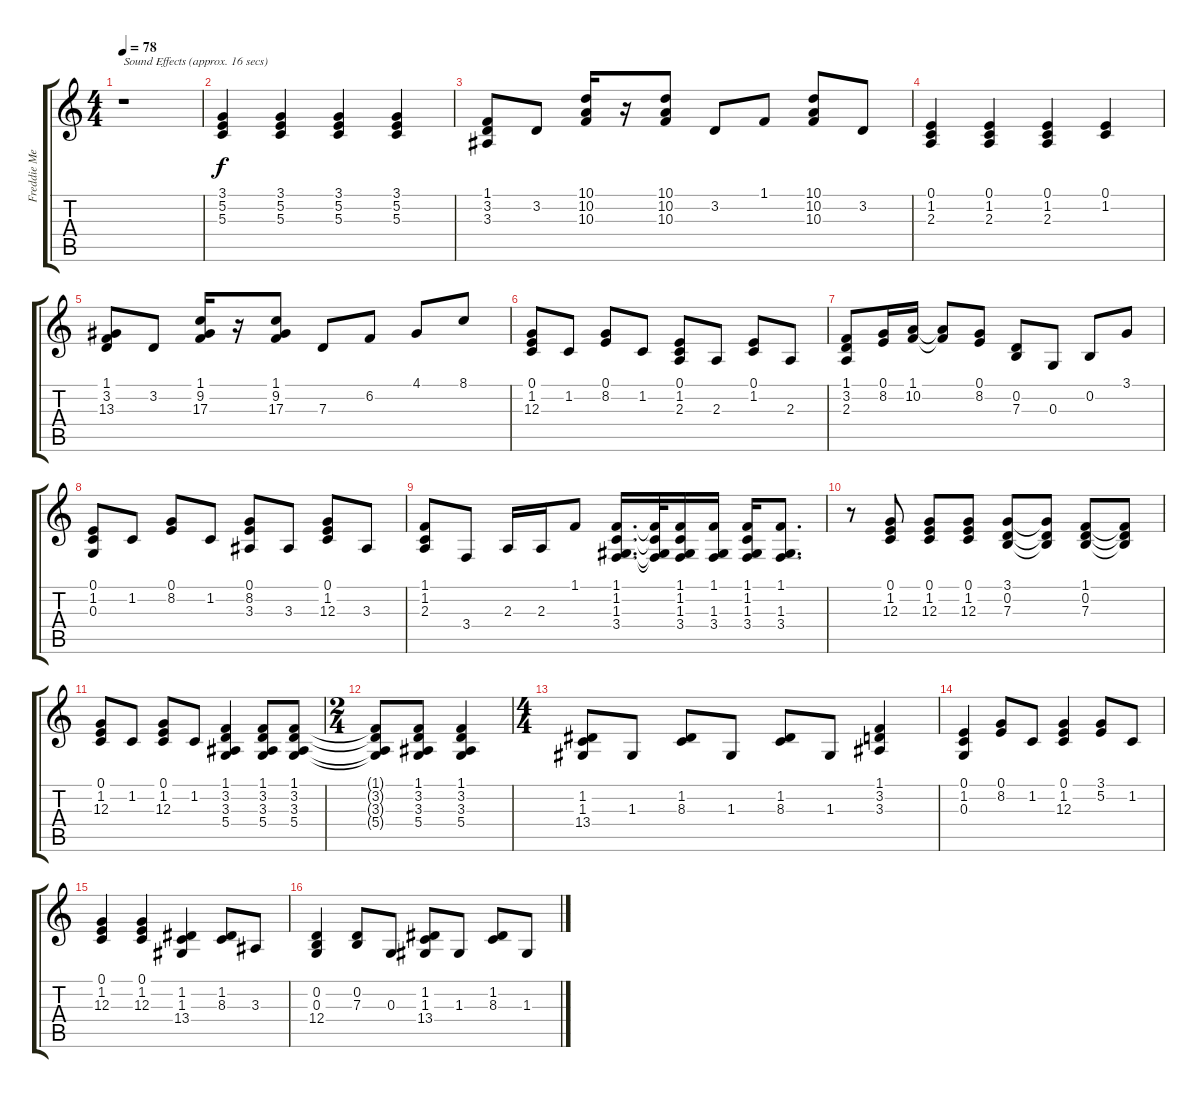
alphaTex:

\track ("Freddie Mercury - Piano RH" "Freddie Me") {instrument acousticgrandpiano}
\staff {score tabs}
\tuning (E4 B3 G3 D3 A2 E2) {hide}
\ts (4 4)
\tempo 78
\clef g2
\ks c
r.1{txt "Sound Effects (approx. 16 secs)" dy f instrument acousticgrandpiano} |
(3.1 5.2 5.3).4 (3.1 5.2 5.3).4 (3.1 5.2 5.3).4 (3.1 5.2 5.3).4 |
(1.1 3.2 3.3).8 3.2.8 (10.1 10.2 10.3).16 r.16 (10.1 10.2 10.3).8 3.2.8 1.1.8 (10.1 10.2 10.3).8 3.2.8 |
(0.1 1.2 2.3).4 (0.1 1.2 2.3).4 (0.1 1.2 2.3).4 (0.1 1.2).4 |
(1.1 3.2 13.3).8 3.2.8 (1.1 9.2 17.3).16 r.16 (1.1 9.2 17.3).8 7.3.8 6.2.8 4.1.8 8.1.8 |
(0.1 1.2 12.3).8 1.2.8 (0.1 8.2).8 1.2.8 (0.1 1.2 2.3).8 2.3.8 (0.1 1.2).8 2.3.8 |
(1.1 3.2 2.3).8 (0.1 8.2).16 (1.1 10.2).16 (1.1{t} 10.2{t}).8 (0.1 8.2).8 (0.2 7.3).8 0.3.8 0.2.8 3.1.8 |
(0.1 1.2 0.3).8 1.2.8 (0.1 8.2).8 1.2.8 (0.1 8.2 3.3).8 3.3.8 (0.1 1.2 12.3).8 3.3.8 |
(1.1 1.2 2.3).8 3.4.8 2.3.16 2.3.16 1.1.8 (1.1 1.2 1.3 3.4).16{d} (1.1{t} 1.2{t} 1.3{t} 3.4{t}).32 (1.1 1.2 1.3 3.4).16 (1.1 1.3 3.4).16 (1.1 1.2 1.3 3.4).16 (1.1 1.3 3.4).8{d} |
r.8 (0.1 1.2 12.3).8 (0.1 1.2 12.3).8 (0.1 1.2 12.3).8 (3.1 0.2 7.3).8 (3.1{t} 0.2{t} 7.3{t}).8 (1.1 0.2 7.3).8 (1.1{t} 0.2{t} 7.3{t}).8 |
(0.1 1.2 12.3).8 1.2.8 (0.1 1.2 12.3).8 1.2.8 (1.1 3.2 3.3 5.4).4 (1.1 3.2 3.3 5.4).8 (1.1 3.2 3.3 5.4).8 |
\ts (2 4)
(1.1{t} 3.2{t} 3.3{t} 5.4{t}).8 (1.1 3.2 3.3 5.4).8 (1.1 3.2 3.3 5.4).4 |
\ts (4 4)
(1.2 1.3 13.4).8 1.3.8 (1.2 8.3).8 1.3.8 (1.2 8.3).8 1.3.8 (1.1 3.2 3.3).4 |
(0.1 1.2 0.3).4 (0.1 8.2).8 1.2.8 (0.1 1.2 12.3).4 (3.1 5.2).8 1.2.8 |
(0.1 1.2 12.3).4 (0.1 1.2 12.3).4 (1.2 1.3 13.4).4 (1.2 8.3).8 3.3.8 |
(0.2 0.3 12.4).4 (0.2 7.3).8 0.3.8 (1.2 1.3 13.4).8 1.3.8 (1.2 8.3).8 1.3.8
